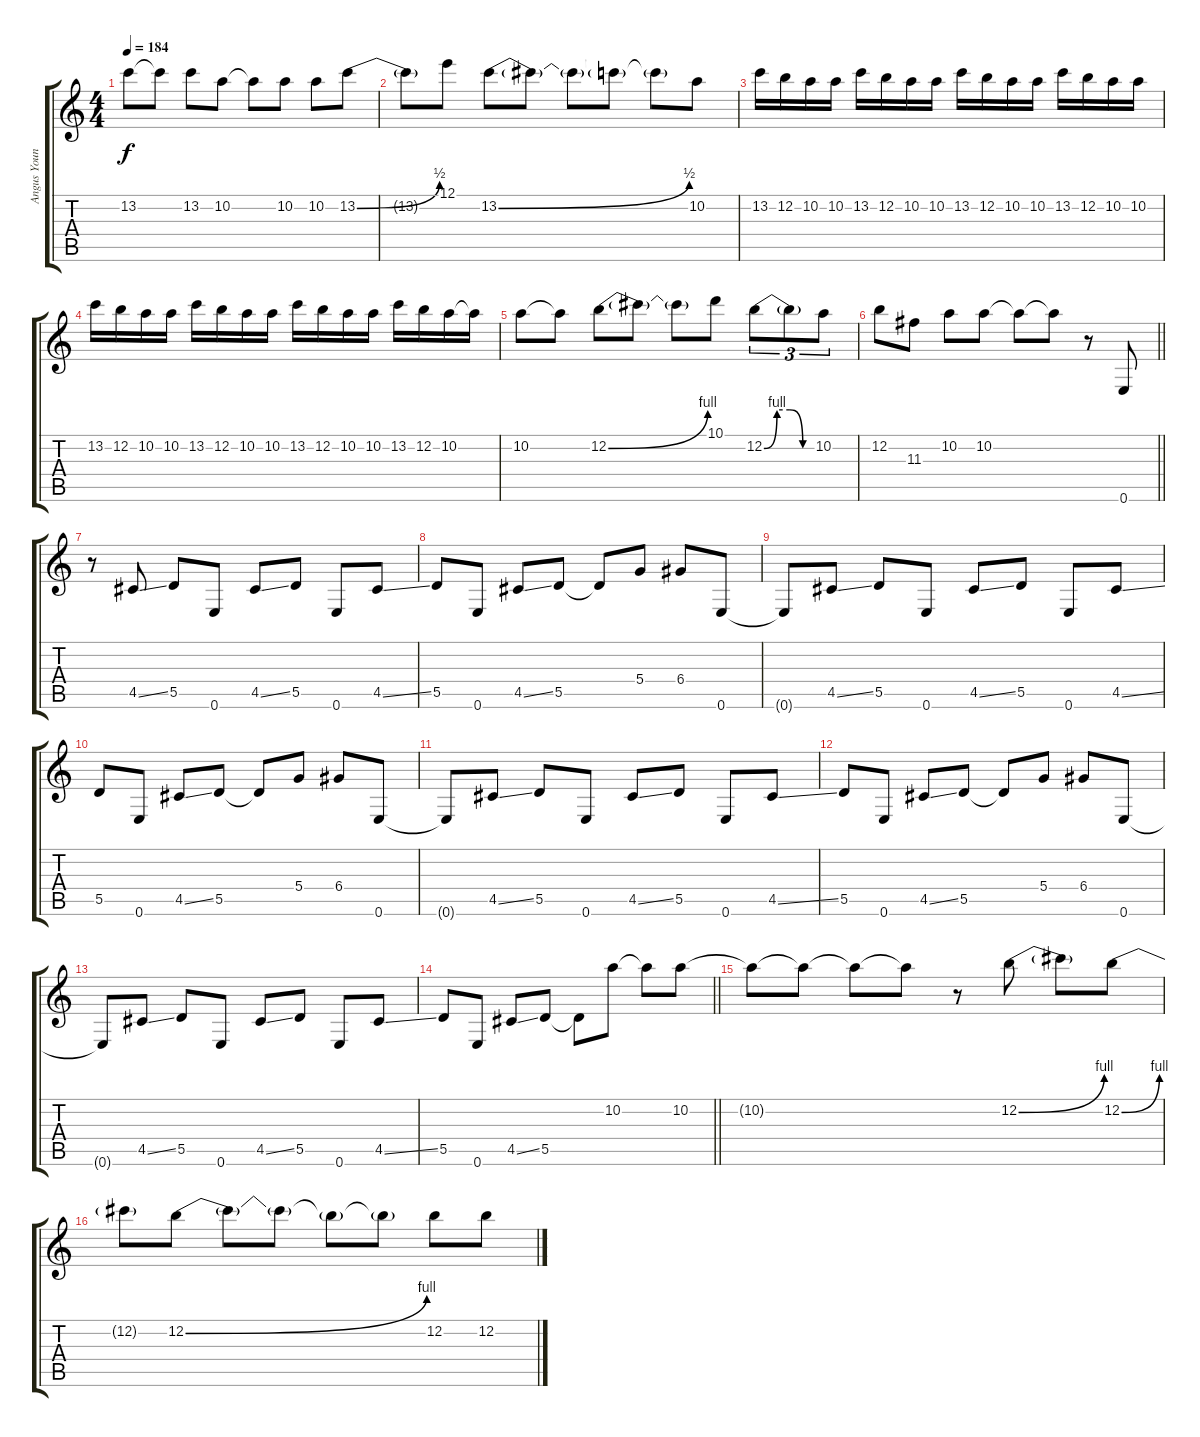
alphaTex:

\track ("Angus Young" "Angus Youn") {instrument distortionguitar}
\staff {score tabs}
\tuning (E4 B3 G3 D3 A2 E2) {hide}
\ts (4 4)
\tempo 184
\clef g2
\ks c
13.2{t}.8{dy f} 13.2{t}.8 13.2.8 10.2.8 10.2{t}.8 10.2.8 10.2.8 13.2{be (bend 0 0 60 2)}.8 |
13.2{t}.8 12.1.8 13.2{be (bend 0 0 60 2)}.8 13.2{t}.8 13.2{t}.8 13.2{t}.8 13.2{t}.8 10.2.8 |
13.2.16 12.2.16 10.2.16 10.2.16 13.2.16 12.2.16 10.2.16 10.2.16 13.2.16 12.2.16 10.2.16 10.2.16 13.2.16 12.2.16 10.2.16 10.2.16 |
13.2.16 12.2.16 10.2.16 10.2.16 13.2.16 12.2.16 10.2.16 10.2.16 13.2.16 12.2.16 10.2.16 10.2.16 13.2.16 12.2.16 10.2.16 10.2{t}.16 |
10.2.8 10.2{t}.8 12.2{be (bend 0 0 60 4)}.8 12.2{t}.8 12.2{t}.8 10.1.8 12.2{be (custom 0 0 15 4 30 4 45 0 60 0)}.8{tu (3 2)} 12.2{t}.8{tu (3 2)} 10.2.8{tu (3 2)} |
\barLineRight lightlight
12.2.8 11.3.8 10.2.8 10.2.8 10.2{t}.8 10.2{t}.8 r.8 0.6.8 |
r.8 4.5{ss}.8 5.5.8 0.6.8 4.5{ss}.8 5.5.8 0.6.8 4.5{ss}.8 |
5.5.8 0.6.8 4.5{ss}.8 5.5.8 5.5{t}.8 5.4.8 6.4.8 0.6.8 |
0.6{t}.8 4.5{ss}.8 5.5.8 0.6.8 4.5{ss}.8 5.5.8 0.6.8 4.5{ss}.8 |
5.5.8 0.6.8 4.5{ss}.8 5.5.8 5.5{t}.8 5.4.8 6.4.8 0.6.8 |
0.6{t}.8 4.5{ss}.8 5.5.8 0.6.8 4.5{ss}.8 5.5.8 0.6.8 4.5{ss}.8 |
5.5.8 0.6.8 4.5{ss}.8 5.5.8 5.5{t}.8 5.4.8 6.4.8 0.6.8 |
0.6{t}.8 4.5{ss}.8 5.5.8 0.6.8 4.5{ss}.8 5.5.8 0.6.8 4.5{ss}.8 |
\barLineRight lightlight
5.5.8 0.6.8 4.5{ss}.8 5.5.8 5.5{t}.8 10.2.8 10.2{t}.8 10.2.8 |
10.2{t}.8 10.2{t}.8 10.2{t}.8 10.2{t}.8 r.8 12.2{be (bend 0 0 60 4)}.8 12.2{t}.8 12.2{be (bend 0 0 60 4)}.8 |
12.2{t}.8 12.2{be (bend 0 0 60 4)}.8 12.2{t}.8 12.2{t}.8 12.2{t}.8 12.2{t}.8 12.2.8 12.2.8
